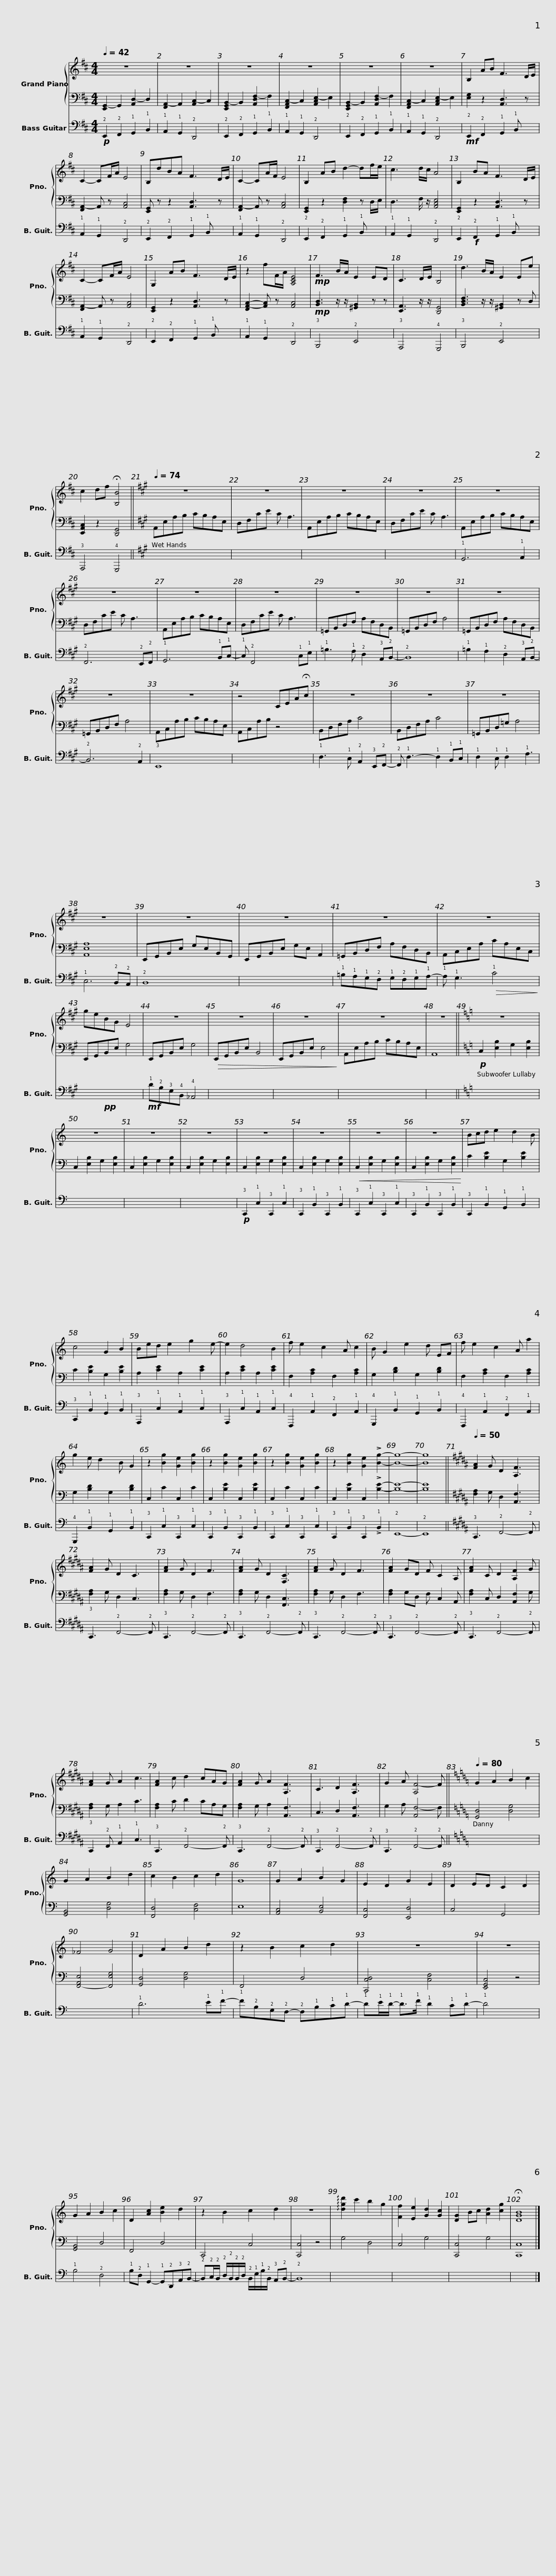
X:1
%%score { 1 | 2 } 3
L:1/8
Q:1/4=42
M:4/4
I:linebreak $
K:D
V:1 treble
V:2 bass
V:3 tab transpose=-12 stafflines=4 strings=E2,A2,D3,G3
V:1
 z8 | z8 | z8 | z8 | z8 | %5
 z8 |$ B,2 AB F3 D/E/ | C2- CF/A/ E4 | B,dBA F3 D/E/ | C2- CA/F/ E4 |$ %10
 B,2 AB d2- df/e/ | c3 d/c/ A4 | B,2 BA F3 D/E/ | C2- CF/A/ E4 |$ G,2 AB F3 D/E/ | %15
 z2 fF/A/ [A,CE]4 |!mp! F3 B/A/ E2 ED | C3 D/E/ B,4 |$ d3 B/A/ E2 Ee | c2 df !fermata![B,B]4 ||$ %20
[K:A][Q:1/4=74] z8 | z8 | z8 | z8 |$ z8 | %25
 z8 | z8 | z8 |$ z8 | z8 | %30
 z8 | z8 |$ z8 | z4 CEA!fermata!c |$ z8 | %35
 z8 | z8 | z8 |$ z8 | z8 | %40
 z8 | z8 |$ geBG E4 | z8 | z8 | %45
 z8 | z8 | z8 ||[K:C] z8 |$ z8 | %50
 z8 | z8 |$ z8 | z8 | z8 | %55
 z8 |$ Bcd e2 d2 B | c4 G2 B2 | Bed e2 g2 e- | e2 d4 B2 |$ %60
 f e2 c2 A c2 | B G2 e2 d EF | f e2 c2 A a2 | g2 e d2 B G2 |$ z2 [Bg]2 [Ge]2 [Bg]2 | %65
 z2 [Bg]2 [Ge]2 [Bg]2 | z2 [Bg]2 [Ge]2 [Bg]2 | z2 [Bg]2 [Ge]2 !>![Bg]2- | [Bg]8- | [Bg]8 ||$ %70
[K:B][Q:1/4=50] [FA]2 G D2 [A,F]3 | [FA]2 G D2 C3 | [FA]2 G D2 F3 | [FA]2 G D2 [F,C]3 | [FA]2 G D2 F3 | %75
 [FA]2 GD F C2 A, |$ [FA]2 C D2 [A,F]2 G | [FA]2 G A2 c3 | [FA]2 c d2 cAG | [FA]2 G A2 [A,F]3 | %80
 C3 D2 [A,F]3 | G2 A [A,F-]4 F ||$[K:C][Q:1/4=80] G2 A2 B2 c2 | G2 A2 B2 d2 | c2 B2 c2 d2 | %85
 G8 | G2 A2 B2 G2 | E2 D2 G2 E2 | D2 ED C2 D2 | _F4 G4 | %90
 D2 A2 B2 d2 |$ z2 B2 c2 d2 | z8 | z8 | G2 A2 B2 c2 | %95
 D2 [Ac]2 [Be]2 d2 |$ z2 B2 c2 d2 | z8 | !arpeggio![dgd']2 c'2 b2 g2 | [Ff]2 [Ee]2 [Gd]2 [Gc]2 | %100
 [DG]2 Bc [Ad]2 [cg]2 | !fermata![DGB]8 |] %102
V:2
 [E,,G,,-]2 G,,2 [A,,D,-]2 D,2 | [F,,A,,-]2 A,,2 [A,,C,-]2 C,2 | [E,,G,,B,,-]2 B,,2 [A,,D,F,-]2 F,2 | [F,,A,,C,-]2 C,2 [A,,C,E,-]2 E,2 | [E,,G,,B,,-]2 B,,2 [A,,D,F,-]2 F,2 | %5
 [F,,A,,C,-]2 C,2 [A,,C,E,-]2 E,2 |$ [E,G,]2 z2 [A,,D,]3 z | [F,,A,,-]2 A,, z [A,,C,]4 | [E,,G,,] z z2 [A,,D,]3 z | [F,,A,,-]2 A,, z [A,,C,]4 |$ %10
 [E,,G,,]2 z2 [D,F,]2 z D,/E,/ | D,3 F,/ z/ [A,,C,E,]4 | [E,,G,,]2 z2 [A,,D,]3 z | [F,,A,,-]2 A,, z [A,,C,]4 |$ [E,,G,,]2 z2 [A,,D,]3 z | %15
 [F,,A,,-C,-]2 [A,,C,] z [A,,C,]4 |!mp! [B,,D,]3 z/ z/ [^G,,B,,]2 z z | [E,,A,,]3 z/ z/ [D,,G,,]4 |$ [B,,D,F,]3 z/ z/ [^G,,B,,]2 z D, | [E,,A,,C,]2 z2 [D,,G,,]4 ||$ %20
[K:A] A,,E,A,B, CB,A,E, | D,F,CE C A,3 | A,,E,A,B, CB,A,E, | D,F,CE C A,3 |$ A,,E,A,B, CB,A,E, | %25
 D,F,CE C A,3 | A,,E,A,B, CB,A,E, | D,F,CE C A,3 |$ =G,,B,,D,F, A,F,D,B,, | =G,,B,,D,F, A,4 | %30
 =G,,B,,D,F, A,F,D,B,, | =G,,B,,D,F, A,4 |$ A,,C,A,B, CB,A,E, | A,,C,A,B, z4 |$ B,,D,F,A, C4 | %35
 B,,D,F,A, C4 | =G,,B,,D,=G, A,4 | [A,,E,A,]8 |$ E,,G,,B,,E, G,E,B,,G,, | E,,G,,B,,E, G,E, A,,2 | %40
 =G,,B,,D,F, A,F,D,B,, | A,,C,E,A, CA,E,C, |$ E,,G,,B,,E, G,4 | E,,G,,B,,E, G,4 |!>(! E,,G,,B,,E, B,,4 | %45
 E,,G,,B,,E, E,4!>)! | A,,E,A,B, CB,A,E, | A,,8 ||[K:C]!p! C,2 [E,B,]2 G,2 [E,B,]2 |$ C,2 [E,B,]2 G,2 [E,B,]2 | %50
 C,2 [E,B,]2 G,2 [E,B,]2 | C,2 [E,B,]2 G,2 [E,B,]2 |$ C,2 [E,B,]2 G,2 [E,B,]2 | C,2 [E,B,]2 G,2 [E,B,]2 |!<(! C,2 [E,B,]2 G,2 [E,B,]2 | %55
 C,2 [E,B,]2 G,2 [E,B,]2!<)! |$ C2 [B,E]2 G,2 [B,E]2 | C2 [B,E]2 G,2 [B,E]2 | A,2 [CE]2 A,2 [CE]2 | A,2 [CE]2 A,2 [CE]2 |$ %60
 F,2 [A,C]2 F,2 [A,C]2 | G,2 [B,D]2 G,2 [B,D]2 | F,2 [A,C]2 F,2 [A,C]2 | G,2 [B,D]2 G,2 [B,D]2 |$ C,2 C2 C,2 C2 | %65
 C,2 [B,E]2 C,2 [B,E]2 | C,2 C2 C,2 C2 | C,2 [B,E]2 C,2 !>![B,E]2- | [B,E]8- | [B,E]8 ||$ %70
[K:B] [F,A,]2 G, D,2 [A,,F,]3 | [F,A,]2 G, D,2 C,3 | [F,A,]2 G, D,2 F,3 | [F,A,]2 G, D,2 [F,,C,]3 | [F,A,]2 G, D,2 F,3 | %75
 [F,A,]2 G,D, F, C,2 A,, |$ [F,A,]2 C, D,2 [A,,F,]2 G, | [F,A,]2 G, A,2 C3 | [F,A,]2 C D2 CA,G, | [F,A,]2 G, A,2 [A,,F,]3 | %80
 C,3 D,2 [A,,F,]3 | G,2 A, [A,,F,-]4 F, ||$[K:C] [G,,D,]4 [D,G,]4 | [G,,B,,]4 [D,G,]4 | [F,,D,]4 [C,F,]4 | %85
 E,8 | [A,,C,]4 [B,,E,]4 | [F,,C,]4 [E,,D,]4 | C,4 G,,4 | [F,,-A,,E,]4 [F,,E,G,]4 | %90
 [G,,D,]4 [D,G,]4 |$ F,,4 D,4 | [C,,C,D,]4 [C,F,]4 | [E,,G,,C,]4 z4 | [G,,B,,]4 D,4 | %95
 F,,4 D,4 |$ C,,4 C,4 | [C,,C,]4 z4 | G,4 D,4 | C,4 G,4 | %100
 [C,,C,]4 G,4 | [C,,C,]8 |] %102
V:3
!p! !2!E,,2 !2!F,,2 !1!G,,2 !1!B,,2 | !1!A,,2 !1!G,,2 !2!D,,4 | !2!E,,2 !2!F,,2 !1!G,,2 !1!B,,2 | !1!A,,2 !1!G,,2 !2!D,,4 | !2!E,,2 !2!F,,2 !1!G,,2 !1!B,,2 | %5
 !1!A,,2 !1!G,,2 !2!D,,4 |$!mf! !2!E,,2 !2!F,,2 !1!G,,2 !1!B,, x | !1!A,,2 !1!G,,2 !2!D,,4 | !2!E,,2 !2!F,,2 !1!G,,2 !1!B,, x | !1!A,,2 !1!G,,2 !2!D,,4 |$ %10
 !2!E,,2 !2!F,,2 !1!G,,2 !1!B,, x | !1!A,,2 !1!G,,2 !2!D,,4 | !2!E,,2!f! !2!F,,2 !1!G,,2 !1!B,, x | !1!A,,2 !1!G,,2 !2!D,,4 |$ !2!E,,2 !2!F,,2 !1!G,,2 !1!B,, x | %15
 !1!A,,2 !1!G,,2 !2!D,,4 | !3!B,,,4 !2!E,,4 | !3!A,,,4 !4!G,,,4 |$ !3!B,,,4 !2!E,,4 | !3!A,,,4 !4!G,,,4 ||$ %20
[K:A] x8 | x8 | x8 | x8 |$ !1!G,,6 !1!A,,2 | %25
 !2!F,,6 !2!E,,!2!F,, | !1!G,,6 !1!B,,!1!C,- | !1!C, !2!F,,4 x !1!C,!1!E, |$ !1!=G,3 !1!F, !2!D,2 !3!A,,!2!B,,- | !2!B,,8 | %30
 !1!=G,2 !1!F,2 !2!D,2 !3!A,,!2!B,,- | !2!B,,6 !2!A,,2 |$ !3!E,,8 | x8 |$ !1!D,3 !1!C, !2!A,,2 !3!E,,!2!F,,- | %35
 !2!F,, !1!D,3- !1!D,2 !1!B,,!1!C, | !1!D,2 !1!C, !1!D,2 !1!F,3 | !1!C,6 !2!B,,!2!A,, |$ !2!B,,8 | x8 | %40
 !1!=G,!1!F,!1!E,!2!D, !1!E,!2!D,!1!E,!1!F,- | !1!F, !1!E,3!>(! !1!A,4!>)! |$!pp! x8 |!mf! !1!B,!2!G,!3!E,!4!B,, !4!_A,,4 | x8 | %45
 x8 | x8 | x8 ||[K:C] x8 |$ x8 | %50
 x8 | x8 |$!p! !3!C,,2 !1!C,2 !3!C,,2 !1!C,2 | !3!C,,2 !1!B,,2 !3!C,,2 !1!B,,2 | !3!C,,2 !1!C,2 !3!C,,2 !1!C,2 | %55
 !3!C,,2 !1!B,,2 !3!C,,2 !1!B,,2 |$ !3!C,,2 !1!B,,2 !1!G,,2 !1!B,,2 | !3!C,,2 !1!B,,2 !1!G,,2 !1!B,,2 | !3!A,,,2 !1!C,2 !1!A,,2 !1!C,2 | !3!A,,,2 !1!C,2 !1!A,,2 !1!C,2 |$ %60
 !4!F,,,2 !1!A,,2 !2!F,,2 !1!A,,2 | !4!G,,,2 !1!B,,2 !1!G,,2 !1!B,,2 | !4!F,,,2 !1!A,,2 !2!F,,2 !1!A,,2 | !4!G,,,2 !1!B,,2 !1!G,,2 !1!B,,2 |$ !3!C,,2 !1!C,2 !3!C,,2 !1!C,2 | %65
 !3!C,,2 !1!B,,2 !3!C,,2 !1!B,,2 | !3!C,,2 !1!C,2 !3!C,,2 !1!C,2 | !3!C,,2 !1!B,,2 !3!C,,2 !>!!1!B,,2 | !2!E,,8- | !2!E,,8 ||$ %70
[K:B] !3!C,,3 !2!F,,4- !2!F,, | !3!C,,3 !2!F,,4- !2!F,, | !3!C,,3 !2!F,,4- !2!F,, | !3!C,,3 !2!F,,4- !2!F,, | !3!C,,3 !2!F,,4- !2!F,, | %75
 !3!C,,3 !2!F,,4- !2!F,, |$ !3!C,,3 !2!F,,4- !2!F,, | !3!C,,2 !2!F,, !1!A,,2 !1!C,3 | !3!C,,3 !2!F,,4- !2!F,, | !3!C,,3 !2!F,,4- !2!F,, | %80
 !3!C,,3 !2!F,,4- !2!F,, | !3!C,,3 !2!F,,4- !2!F,, ||$[K:C] x8 | x8 | x8 | %85
 x8 | x8 | x8 | x8 | x8 | %90
 !1!B,6 !1!C!1!D- |$ !1!D!2!G,!2!E,!2!D,- !2!D,!1!G,!1!A,!1!B,- | !1!B,!1!C/!1!B,/- !1!B,>!1!D !1!B,2 !1!A,!1!B,- | !1!B,4 x4 | !1!G,4 !2!D,4 | %95
 !1!G,!2!D, !1!G,,2- !1!G,,!2!D,,!3!A,,!2!B,,- |$ !2!B,,!2!C,/!2!B,,/ !2!D,/!2!B,,/!2!B,,/!2!D,/ !2!B,,/!1!E,/!1!G,/!2!B,,/ !3!A,,!2!B,,- | !2!B,,8 | x8 | x8 | %100
 x8 | x8 |] %102
